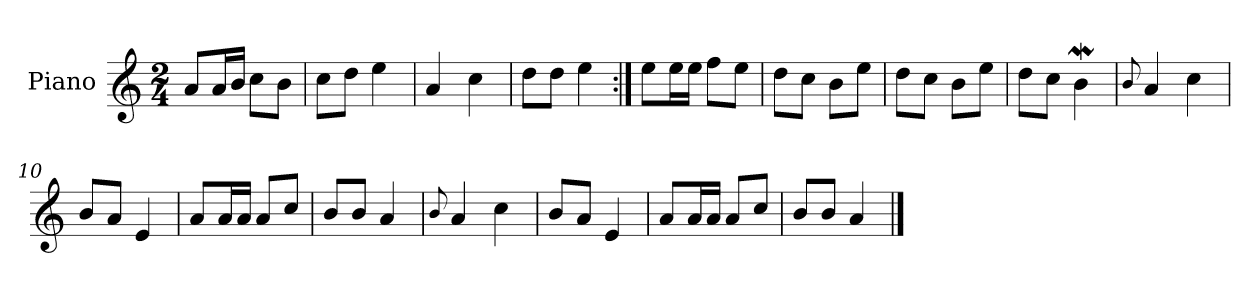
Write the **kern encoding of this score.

**kern
*part1
*staff1
*I"Piano
*I'Pno.
*clefG2
*k[]
*M2/4
=1
8a/L
16a/L
16b/JJ
8cc\L
8b\J
=2
8cc\L
8dd\J
4ee\
=3
4a/
4cc\
=4
8dd\L
8dd\J
4ee\
=5:|!
8ee\L
16ee\L
16ee\JJ
8ff\L
8ee\J
=6
8dd\L
8cc\J
8b\L
8ee\J
=7
8dd\L
8cc\J
8b\L
8ee\J
=8
8dd\L
8cc\J
4bW\
=9
8qqb/
4a/
4cc\
=10
8b/L
8a/J
4e/
!!LO:LB:g=z
=11
8a/L
16a/L
16a/JJ
8a/L
8cc/J
=12
8b/L
8b/J
4a/
=13
8qqb/
4a/
4cc\
=14
8b/L
8a/J
4e/
=15
8a/L
16a/L
16a/JJ
8a/L
8cc/J
=16
8b/L
8b/J
4a/
==
*-
